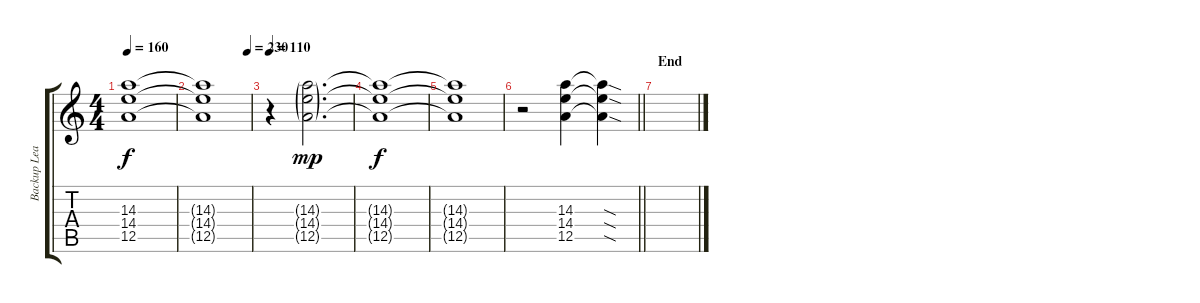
\track ("Backup Lead" "Backup Lea") {instrument distortionguitar}
\staff {score tabs}
\tuning (E4 B3 G3 D3 A2 E2) {hide}
\ts (4 4)
\tempo 160
\clef g2
\ks c
(14.3{t} 14.4{t} 12.5{t}).1{dy f} |
\tempo (230 0.9375)
(14.3{t} 14.4{t} 12.5{t}).1 |
\tempo 110
r.4 (14.3{g} 14.4{g} 12.5{g}).2{d dy mp} |
(14.3{t} 14.4{t} 12.5{t}).1{dy f} |
(14.3{t} 14.4{t} 12.5{t}).1 |
\barLineRight lightlight
r.2 (14.3 14.4 12.5).4 (14.3{sod t} 14.4{sod t} 12.5{sod t}).4 |
\section ("" "End")
